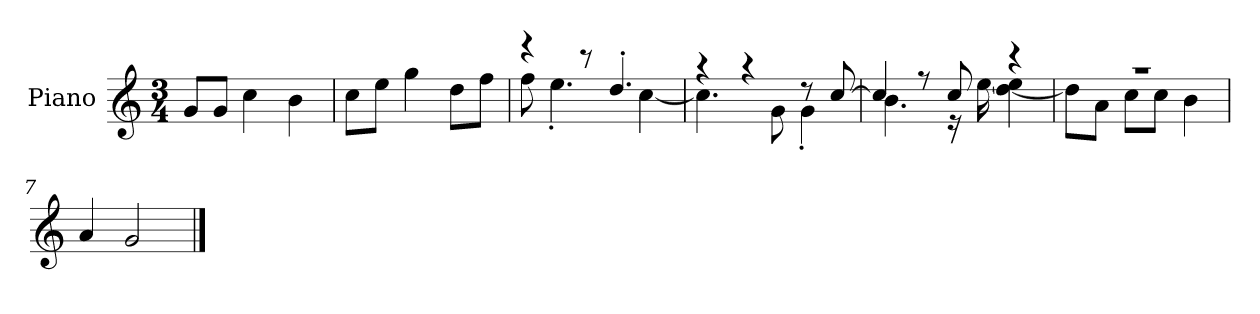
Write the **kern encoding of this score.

**kern
*part1
*staff1
*I"Piano
*I'P-no
*clefG2
*k[]
*M3/4
*MM175
=1
8g/L
8g/J
4cc\
4b\
=2
8cc\L
8ee\J
4gg\
8dd\L
8ff\J
=3
*^
4r	8ff\
.	4.ee'\
8r	.
4.dd'/	.
.	[4cc\
=4	=4
4r	4.cc\]
4r	.
.	8g\
8r	4g'\
[8cc/	.
=5	=5
4cc/]	4.b\
8r	.
8cc/	16r
.	[16ee\
4r	[4dd\ 4ee\]
=6	=6
2.r	8dd\L]
.	8a\J
.	8cc\L
.	8cc\J
.	4b\
*v	*v
=7
4a/
2g/
==
*-
